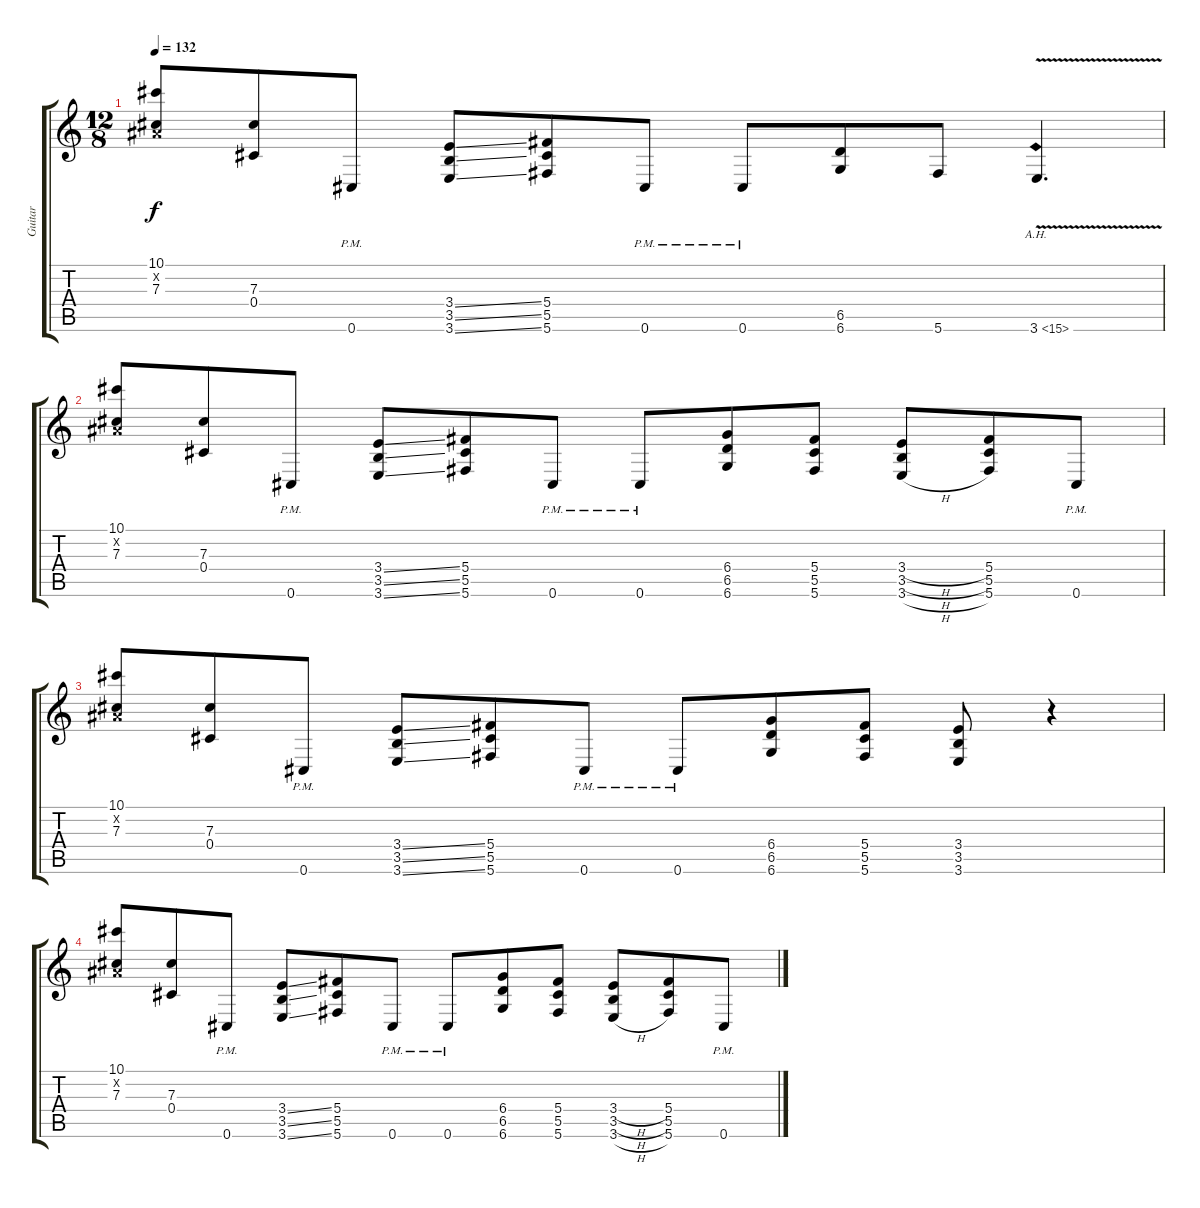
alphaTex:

\track ("Guitar" "Guitar") {instrument distortionguitar}
\staff {score tabs}
\tuning (Eb4 Bb3 Gb3 Db3 Ab2 Db2) {hide}
\ts (12 8)
\tempo 132
\clef g2
\ks c
(10.1 0.2{x} 7.3).8{dy f} (7.3 0.4).8 0.6{pm}.8 (3.4{ss} 3.5{ss} 3.6{ss}).8 (5.4 5.5 5.6).8 0.6{pm}.8 0.6{pm}.8 (6.5 6.6).8 5.6.8 3.6{ah 12 v}.4{d} |
(10.1 0.2{x} 7.3).8 (7.3 0.4).8 0.6{pm}.8 (3.4{ss} 3.5{ss} 3.6{ss}).8 (5.4 5.5 5.6).8 0.6{pm}.8 0.6{pm}.8 (6.4 6.5 6.6).8 (5.4 5.5 5.6).8 (3.4{h} 3.5{h} 3.6{h}).8 (5.4 5.5 5.6).8 0.6{pm}.8 |
(10.1 0.2{x} 7.3).8 (7.3 0.4).8 0.6{pm}.8 (3.4{ss} 3.5{ss} 3.6{ss}).8 (5.4 5.5 5.6).8 0.6{pm}.8 0.6{pm}.8 (6.4 6.5 6.6).8 (5.4 5.5 5.6).8 (3.4 3.5 3.6).8 r.4 |
(10.1 0.2{x} 7.3).8 (7.3 0.4).8 0.6{pm}.8 (3.4{ss} 3.5{ss} 3.6{ss}).8 (5.4 5.5 5.6).8 0.6{pm}.8 0.6{pm}.8 (6.4 6.5 6.6).8 (5.4 5.5 5.6).8 (3.4{h} 3.5{h} 3.6{h}).8 (5.4 5.5 5.6).8 0.6{pm}.8
